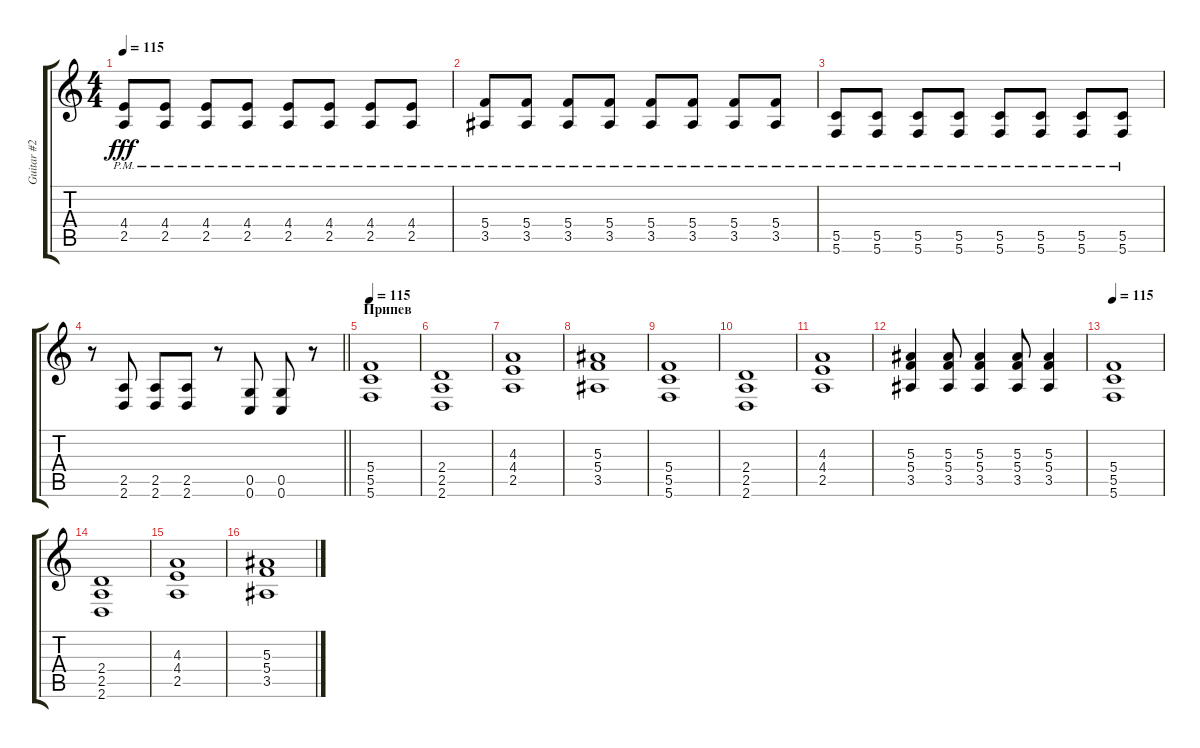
\track ("Guitar #2" "Guitar #2") {instrument distortionguitar}
\staff {score tabs}
\tuning (D4 A3 F3 C3 G2 C2) {hide}
\ts (4 4)
\tempo 115
\clef g2
\ks c
(4.4{pm} 2.5{pm}).8{dy fff} (4.4{pm} 2.5{pm}).8 (4.4{pm} 2.5{pm}).8 (4.4{pm} 2.5{pm}).8 (4.4{pm} 2.5{pm}).8 (4.4{pm} 2.5{pm}).8 (4.4{pm} 2.5{pm}).8 (4.4{pm} 2.5{pm}).8 |
(5.4{pm} 3.5{pm}).8 (5.4{pm} 3.5{pm}).8 (5.4{pm} 3.5{pm}).8 (5.4{pm} 3.5{pm}).8 (5.4{pm} 3.5{pm}).8 (5.4{pm} 3.5{pm}).8 (5.4{pm} 3.5{pm}).8 (5.4{pm} 3.5{pm}).8 |
(5.5{pm} 5.6{pm}).8 (5.5{pm} 5.6{pm}).8 (5.5{pm} 5.6{pm}).8 (5.5{pm} 5.6{pm}).8 (5.5{pm} 5.6{pm}).8 (5.5{pm} 5.6{pm}).8 (5.5{pm} 5.6{pm}).8 (5.5{pm} 5.6{pm}).8 |
\barLineRight lightlight
r.8 (2.5 2.6).8 (2.5 2.6).8 (2.5 2.6).8 r.8 (0.5 0.6).8 (0.5 0.6).8 r.8 |
\section ("" "Припев")
\tempo 115
(5.4 5.5 5.6).1 |
(2.4 2.5 2.6).1 |
(4.3 4.4 2.5).1 |
(5.3 5.4 3.5).1 |
(5.4 5.5 5.6).1 |
(2.4 2.5 2.6).1 |
(4.3 4.4 2.5).1 |
(5.3 5.4 3.5).4 (5.3 5.4 3.5).8 (5.3 5.4 3.5).4 (5.3 5.4 3.5).8 (5.3 5.4 3.5).4 |
\tempo 115
(5.4 5.5 5.6).1 |
(2.4 2.5 2.6).1 |
(4.3 4.4 2.5).1 |
(5.3 5.4 3.5).1
